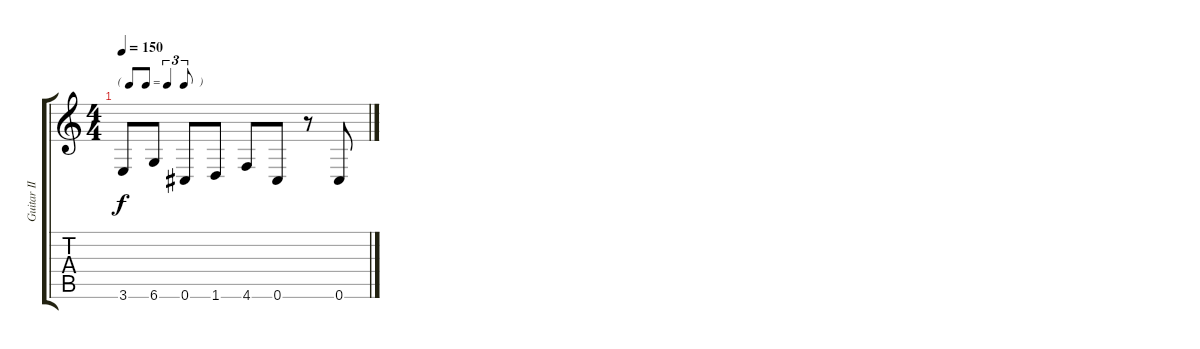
\track ("Guitar II" "Guitar II") {instrument distortionguitar}
\staff {score tabs}
\tuning (Eb4 Bb3 Gb3 Db3 Ab2 Db2) {hide}
\ts (4 4)
\tf triplet8th
\tempo 150
\clef g2
\ks c
3.6.8{dy f} 6.6.8 0.6.8 1.6.8 4.6.8 0.6.8 r.8 0.6.8
